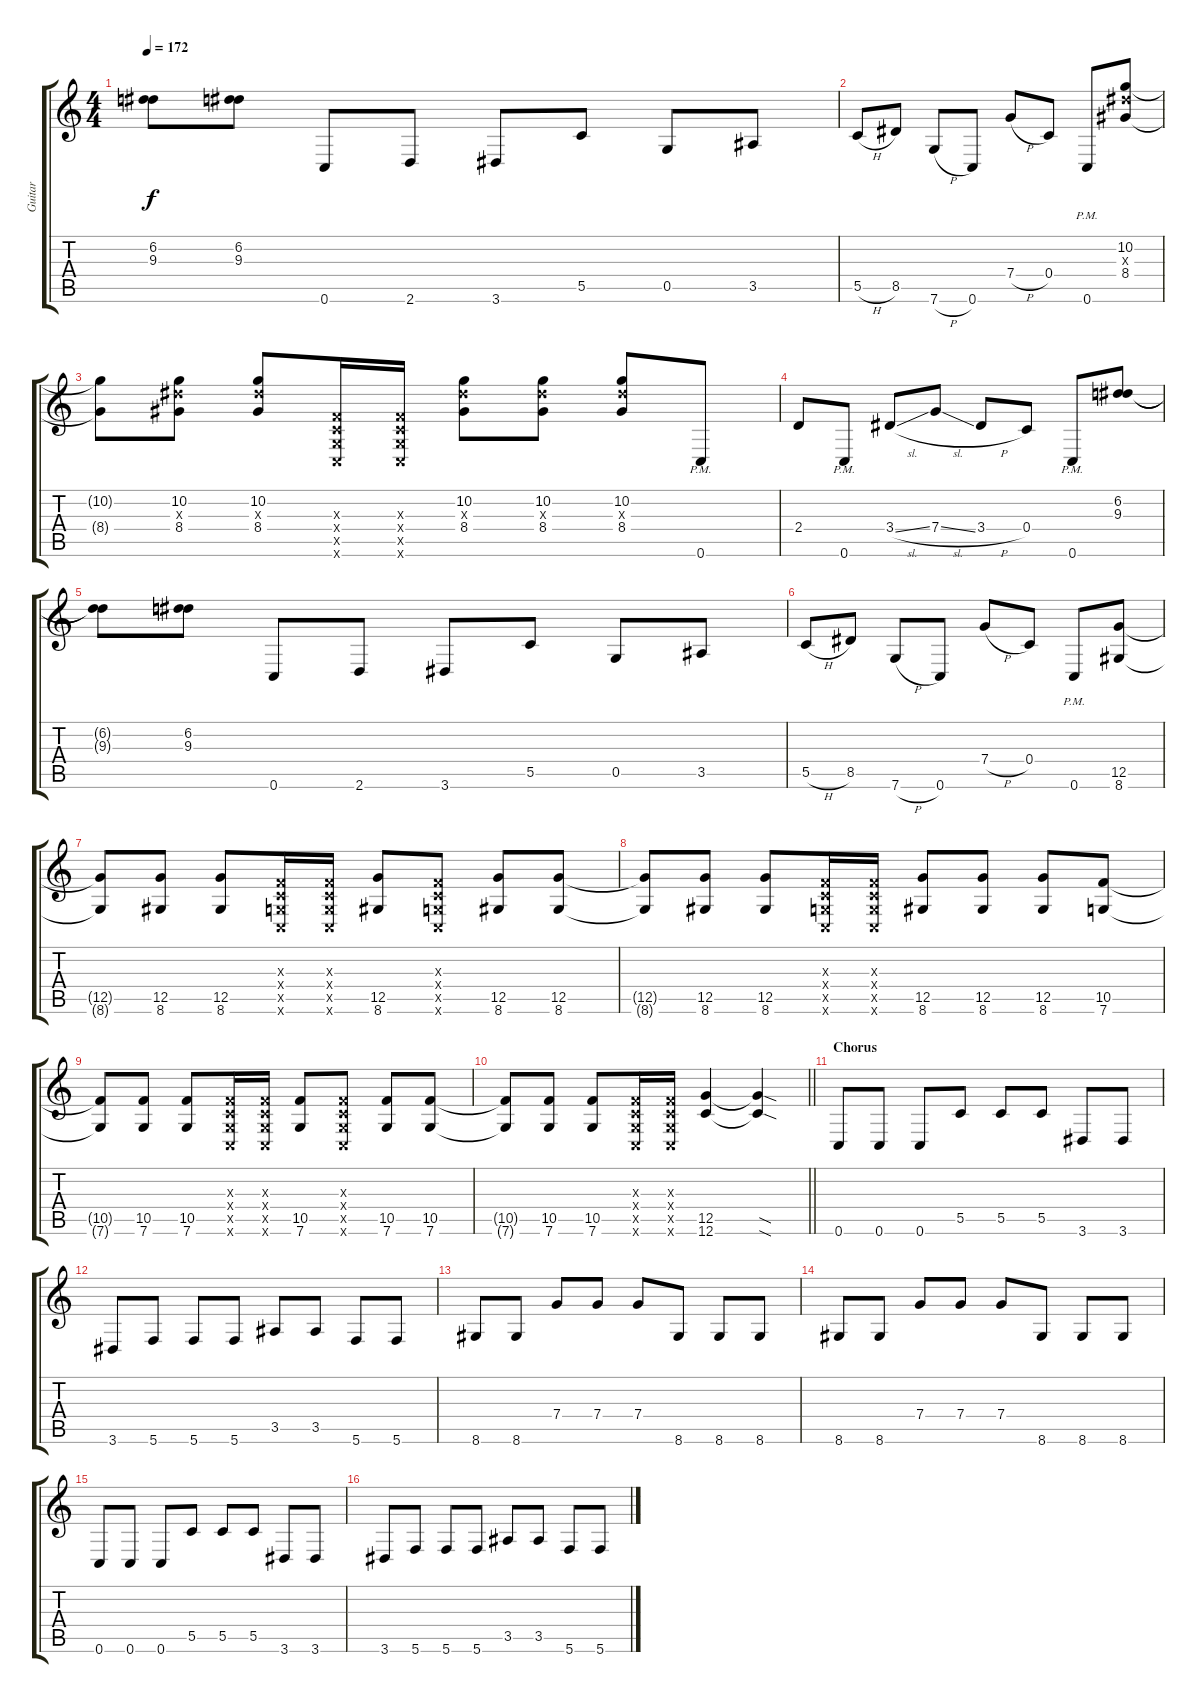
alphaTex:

\track ("Guitar " "Guitar ") {instrument distortionguitar}
\staff {score tabs}
\tuning (D4 A3 F3 C3 G2 C2) {hide}
\ts (4 4)
\tempo 172
\clef g2
\ks c
(6.2{t} 9.3{t}).8{dy f} (6.2 9.3).8 0.6.8 2.6.8 3.6.8 5.5.8 0.5.8 3.5.8 |
5.5{h}.8 8.5.8 7.6{h}.8 0.6.8 7.4{h}.8 0.4.8 0.6{pm}.8 (10.2 10.3{x} 8.4).8 |
(10.2{t} 8.4{t}).8 (10.2 10.3{x} 8.4).8 (10.2 10.3{x} 8.4).8 (0.3{x} 0.4{x} 0.5{x} 0.6{x}).16 (0.3{x} 0.4{x} 0.5{x} 0.6{x}).16 (10.2 10.3{x} 8.4).8 (10.2 10.3{x} 8.4).8 (10.2 10.3{x} 8.4).8 0.6{pm}.8 |
2.4.8 0.6{pm}.8 3.4{sl}.8 7.4{sl}.8 3.4{h}.8 0.4.8 0.6{pm}.8 (6.2 9.3).8 |
(6.2{t} 9.3{t}).8 (6.2 9.3).8 0.6.8 2.6.8 3.6.8 5.5.8 0.5.8 3.5.8 |
5.5{h}.8 8.5.8 7.6{h}.8 0.6.8 7.4{h}.8 0.4.8 0.6{pm}.8 (12.5 8.6).8 |
(12.5{t} 8.6{t}).8 (12.5 8.6).8 (12.5 8.6).8 (0.3{x} 0.4{x} 0.5{x} 0.6{x}).16 (0.3{x} 0.4{x} 0.5{x} 0.6{x}).16 (12.5 8.6).8 (0.3{x} 0.4{x} 0.5{x} 0.6{x}).8 (12.5 8.6).8 (12.5 8.6).8 |
(12.5{t} 8.6{t}).8 (12.5 8.6).8 (12.5 8.6).8 (0.3{x} 0.4{x} 0.5{x} 0.6{x}).16 (0.3{x} 0.4{x} 0.5{x} 0.6{x}).16 (12.5 8.6).8 (12.5 8.6).8 (12.5 8.6).8 (10.5 7.6).8 |
(10.5{t} 7.6{t}).8 (10.5 7.6).8 (10.5 7.6).8 (0.3{x} 0.4{x} 0.5{x} 0.6{x}).16 (0.3{x} 0.4{x} 0.5{x} 0.6{x}).16 (10.5 7.6).8 (0.3{x} 0.4{x} 0.5{x} 0.6{x}).8 (10.5 7.6).8 (10.5 7.6).8 |
\barLineRight lightlight
(10.5{t} 7.6{t}).8 (10.5 7.6).8 (10.5 7.6).8 (0.3{x} 0.4{x} 0.5{x} 0.6{x}).16 (0.3{x} 0.4{x} 0.5{x} 0.6{x}).16 (12.5 12.6).4 (12.5{sod t} 12.6{sod t}).4 |
\section ("" "Chorus")
0.6.8 0.6.8 0.6.8 5.5.8 5.5.8 5.5.8 3.6.8 3.6.8 |
3.6.8 5.6.8 5.6.8 5.6.8 3.5.8 3.5.8 5.6.8 5.6.8 |
8.6.8 8.6.8 7.4.8 7.4.8 7.4.8 8.6.8 8.6.8 8.6.8 |
8.6.8 8.6.8 7.4.8 7.4.8 7.4.8 8.6.8 8.6.8 8.6.8 |
0.6.8 0.6.8 0.6.8 5.5.8 5.5.8 5.5.8 3.6.8 3.6.8 |
3.6.8 5.6.8 5.6.8 5.6.8 3.5.8 3.5.8 5.6.8 5.6.8
